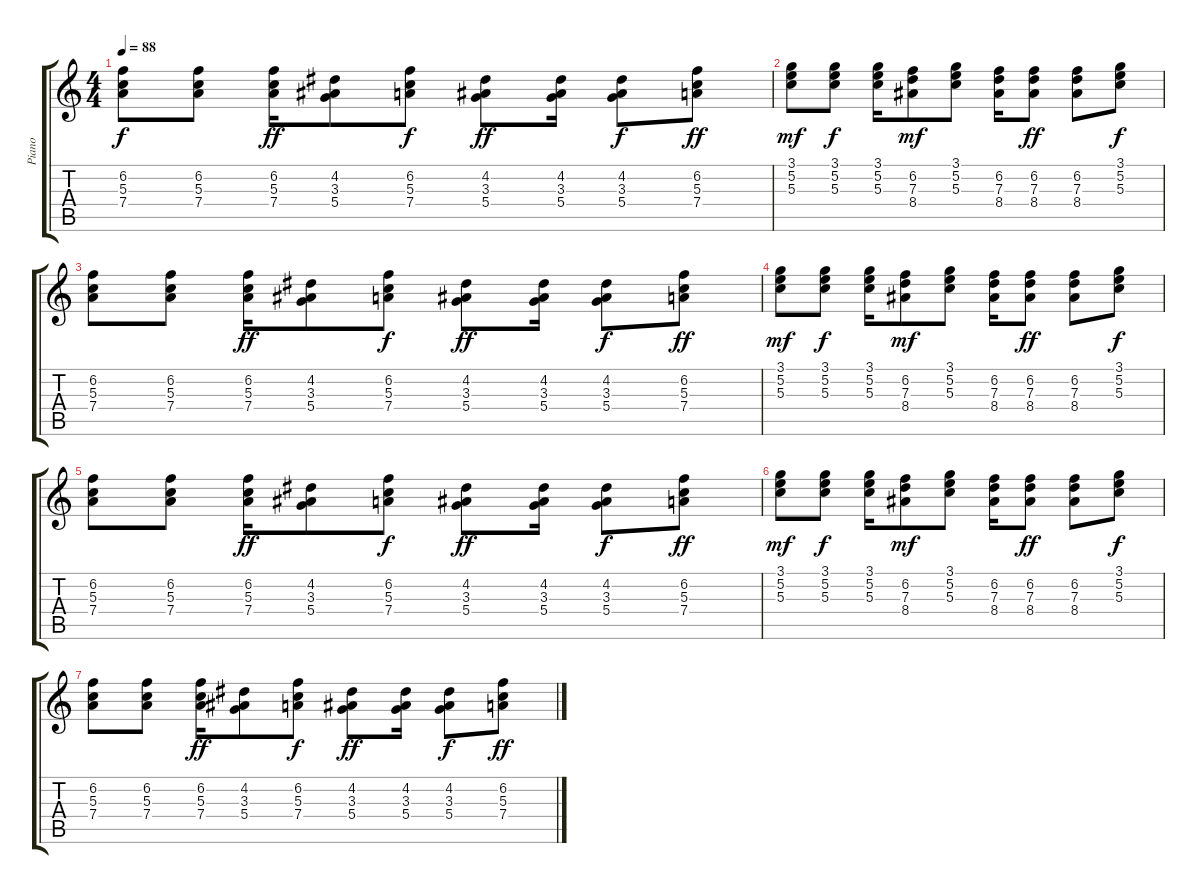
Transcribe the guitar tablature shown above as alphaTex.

\track ("Piano" "Piano") {instrument acousticgrandpiano}
\staff {score tabs}
\tuning (E5 B4 G4 D4 A3 D3) {hide}
\ts (4 4)
\tempo 88
\clef g2
\ks c
(6.2 5.3 7.4).8{dy f} (6.2 5.3 7.4).8 (6.2 5.3 7.4).16{dy ff} (4.2 3.3 5.4).8 (6.2 5.3 7.4).8{dy f} (4.2 3.3 5.4).8{dy ff} (4.2 3.3 5.4).16 (4.2 3.3 5.4).8{dy f} (6.2 5.3 7.4).8{dy ff} |
(3.1 5.2 5.3).8{dy mf} (3.1 5.2 5.3).8{dy f} (3.1 5.2 5.3).16 (6.2 7.3 8.4).8{dy mf} (3.1 5.2 5.3).8 (6.2 7.3 8.4).16 (6.2 7.3 8.4).8{dy ff} (6.2 7.3 8.4).8 (3.1 5.2 5.3).8{dy f} |
(6.2 5.3 7.4).8 (6.2 5.3 7.4).8 (6.2 5.3 7.4).16{dy ff} (4.2 3.3 5.4).8 (6.2 5.3 7.4).8{dy f} (4.2 3.3 5.4).8{dy ff} (4.2 3.3 5.4).16 (4.2 3.3 5.4).8{dy f} (6.2 5.3 7.4).8{dy ff} |
(3.1 5.2 5.3).8{dy mf} (3.1 5.2 5.3).8{dy f} (3.1 5.2 5.3).16 (6.2 7.3 8.4).8{dy mf} (3.1 5.2 5.3).8 (6.2 7.3 8.4).16 (6.2 7.3 8.4).8{dy ff} (6.2 7.3 8.4).8 (3.1 5.2 5.3).8{dy f} |
(6.2 5.3 7.4).8 (6.2 5.3 7.4).8 (6.2 5.3 7.4).16{dy ff} (4.2 3.3 5.4).8 (6.2 5.3 7.4).8{dy f} (4.2 3.3 5.4).8{dy ff} (4.2 3.3 5.4).16 (4.2 3.3 5.4).8{dy f} (6.2 5.3 7.4).8{dy ff} |
(3.1 5.2 5.3).8{dy mf} (3.1 5.2 5.3).8{dy f} (3.1 5.2 5.3).16 (6.2 7.3 8.4).8{dy mf} (3.1 5.2 5.3).8 (6.2 7.3 8.4).16 (6.2 7.3 8.4).8{dy ff} (6.2 7.3 8.4).8 (3.1 5.2 5.3).8{dy f} |
(6.2 5.3 7.4).8 (6.2 5.3 7.4).8 (6.2 5.3 7.4).16{dy ff} (4.2 3.3 5.4).8 (6.2 5.3 7.4).8{dy f} (4.2 3.3 5.4).8{dy ff} (4.2 3.3 5.4).16 (4.2 3.3 5.4).8{dy f} (6.2 5.3 7.4).8{dy ff}
